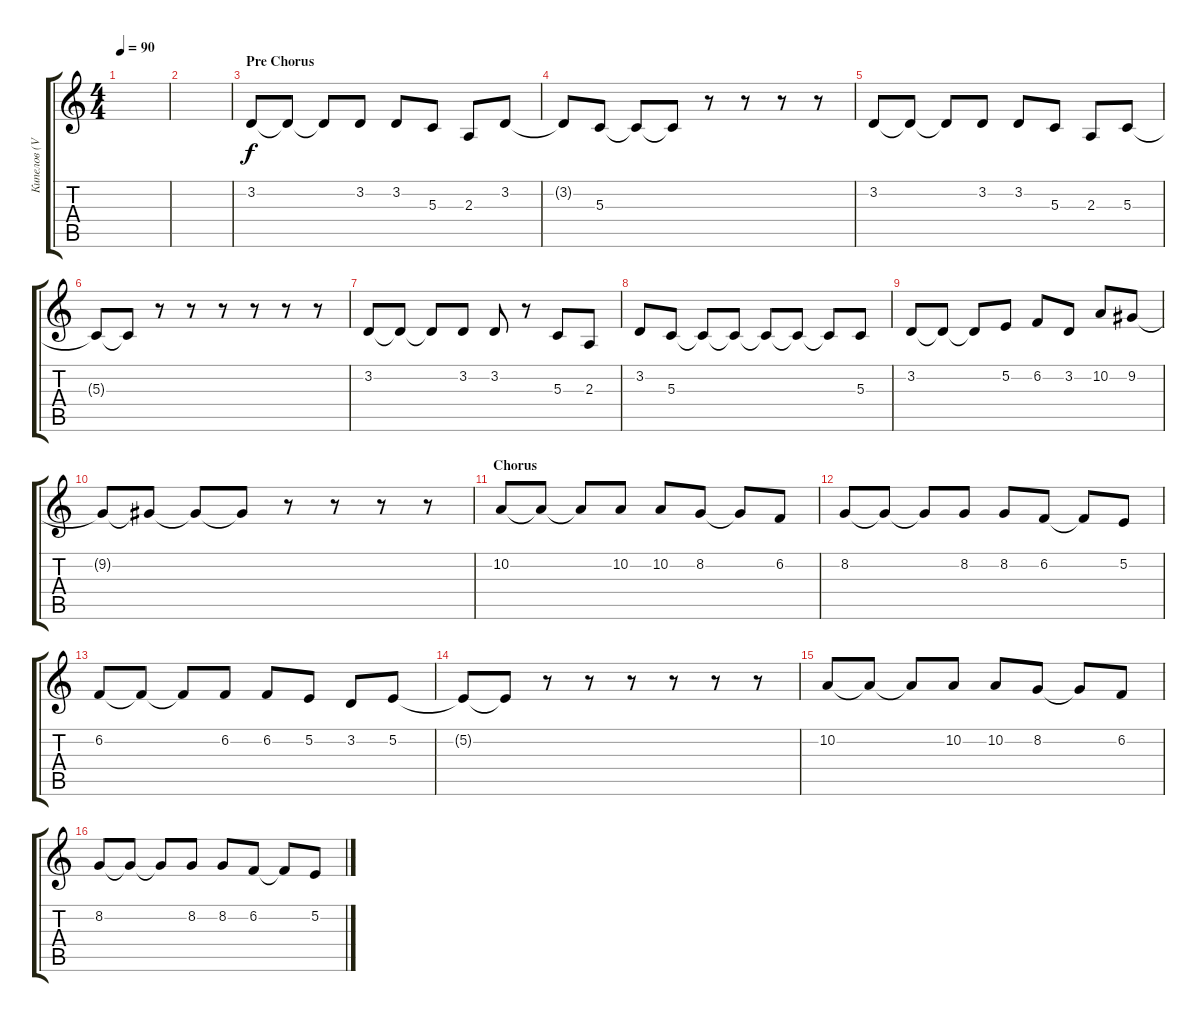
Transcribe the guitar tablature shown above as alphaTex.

\track ("Кипелов (Vocal)" "Кипелов (V") {instrument lead6voice}
\staff {score tabs}
\tuning (E4 B3 G3 D3 A2 E2) {hide}
\ts (4 4)
\tempo 90
\clef g2
\ks c
|
|
\section ("" "Pre Chorus")
3.2.8 3.2{t}.8 3.2{t}.8 3.2.8 3.2.8 5.3.8 2.3.8 3.2.8 |
3.2{t}.8 5.3.8 5.3{t}.8 5.3{t}.8 r.8 r.8 r.8 r.8 |
3.2.8 3.2{t}.8 3.2{t}.8 3.2.8 3.2.8 5.3.8 2.3.8 5.3.8 |
5.3{t}.8 5.3{t}.8 r.8 r.8 r.8 r.8 r.8 r.8 |
3.2.8 3.2{t}.8 3.2{t}.8 3.2.8 3.2.8 r.8 5.3.8 2.3.8 |
3.2.8 5.3.8 5.3{t}.8 5.3{t}.8 5.3{t}.8 5.3{t}.8 5.3{t}.8 5.3.8 |
3.2.8 3.2{t}.8 3.2{t}.8 5.2.8 6.2.8 3.2.8 10.2.8 9.2.8 |
9.2{t}.8 9.2{t}.8 9.2{t}.8 9.2{t}.8 r.8 r.8 r.8 r.8 |
\section ("" "Chorus")
10.2.8 10.2{t}.8 10.2{t}.8 10.2.8 10.2.8 8.2.8 8.2{t}.8 6.2.8 |
8.2.8 8.2{t}.8 8.2{t}.8 8.2.8 8.2.8 6.2.8 6.2{t}.8 5.2.8 |
6.2.8 6.2{t}.8 6.2{t}.8 6.2.8 6.2.8 5.2.8 3.2.8 5.2.8 |
5.2{t}.8 5.2{t}.8 r.8 r.8 r.8 r.8 r.8 r.8 |
10.2.8 10.2{t}.8 10.2{t}.8 10.2.8 10.2.8 8.2.8 8.2{t}.8 6.2.8 |
8.2.8 8.2{t}.8 8.2{t}.8 8.2.8 8.2.8 6.2.8 6.2{t}.8 5.2.8
